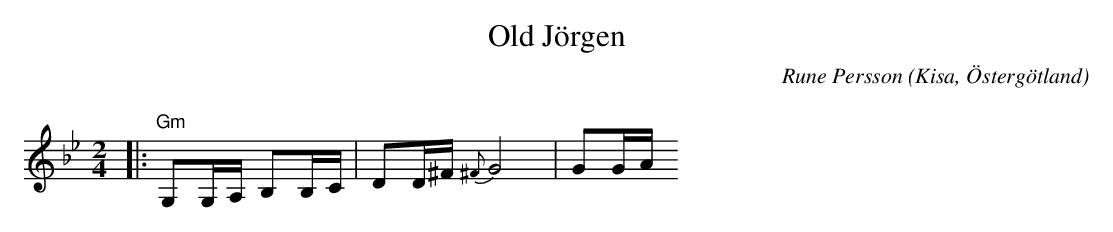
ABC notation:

X:1
T:Old Jörgen
C:Rune Persson
O:Kisa, Östergötland
Q:60
M:2/4
L:1/8
K:Gm
|:"Gm"G,G,/A,/ B,B,/C/|DD/^F/ {^F}G4|GG/A/
